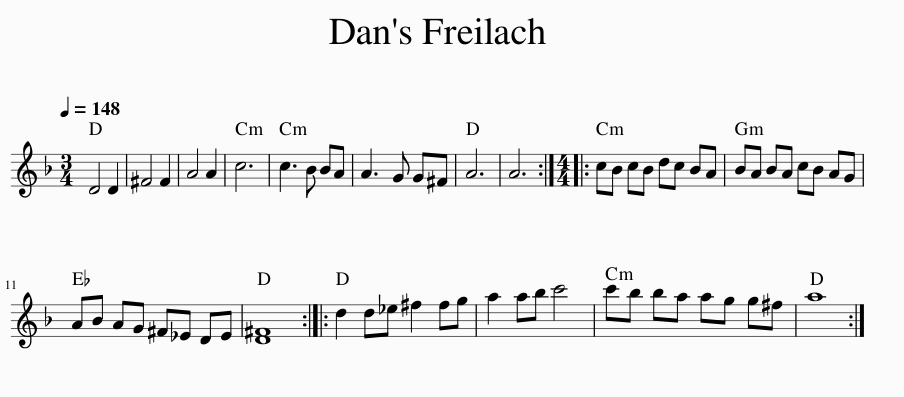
X:1
L:1/8
Q:1/4=148
M:3/4
I:linebreak $
K:Dmin
V:1 treble
V:1
 D4 D2 | ^F4 F2 | A4 A2 | c6 | c3 B BA | %5
 A3 G G^F | A6 | A6 ::[M:4/4] cB cB dc BA | BA BA cB AG |$ %10
 AB AG ^F_E DE | [D^F]8 :: d2 d_e ^f2 fg | a2 ab c'4 | c'b ba ag g^f | %15
 a8 :| %16
